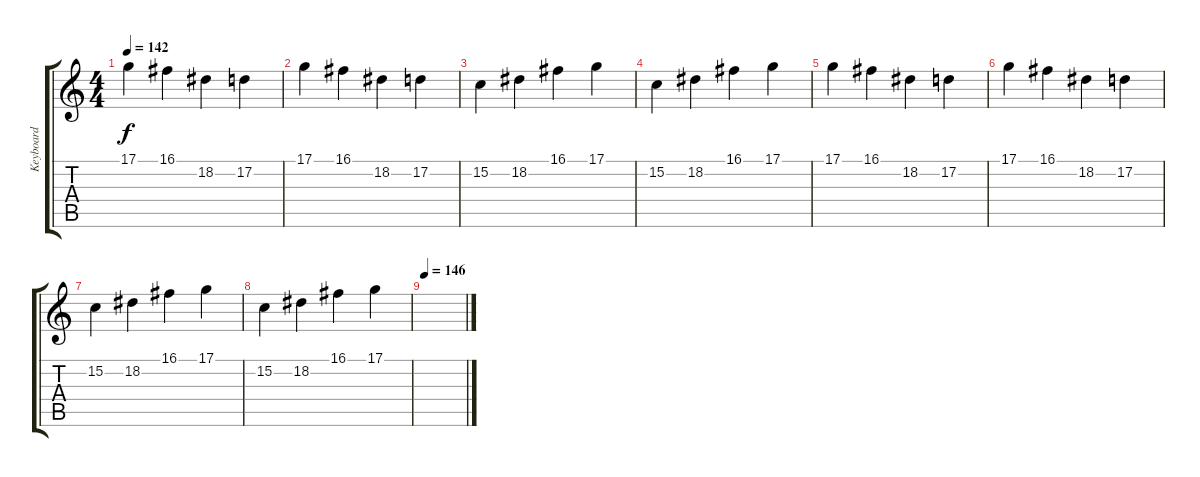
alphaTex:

\track ("Keyboard" "Keyboard") {instrument marimba}
\staff {score tabs}
\tuning (D4 A3 F3 C3 G2 D2) {hide}
\ts (4 4)
\tempo 142
\clef g2
\ks c
17.1.4{dy f} 16.1.4 18.2.4 17.2.4 |
17.1.4 16.1.4 18.2.4 17.2.4 |
15.2.4 18.2.4 16.1.4 17.1.4 |
15.2.4 18.2.4 16.1.4 17.1.4 |
17.1.4 16.1.4 18.2.4 17.2.4 |
17.1.4 16.1.4 18.2.4 17.2.4 |
15.2.4 18.2.4 16.1.4 17.1.4 |
15.2.4 18.2.4 16.1.4 17.1.4 |
\tempo 146
